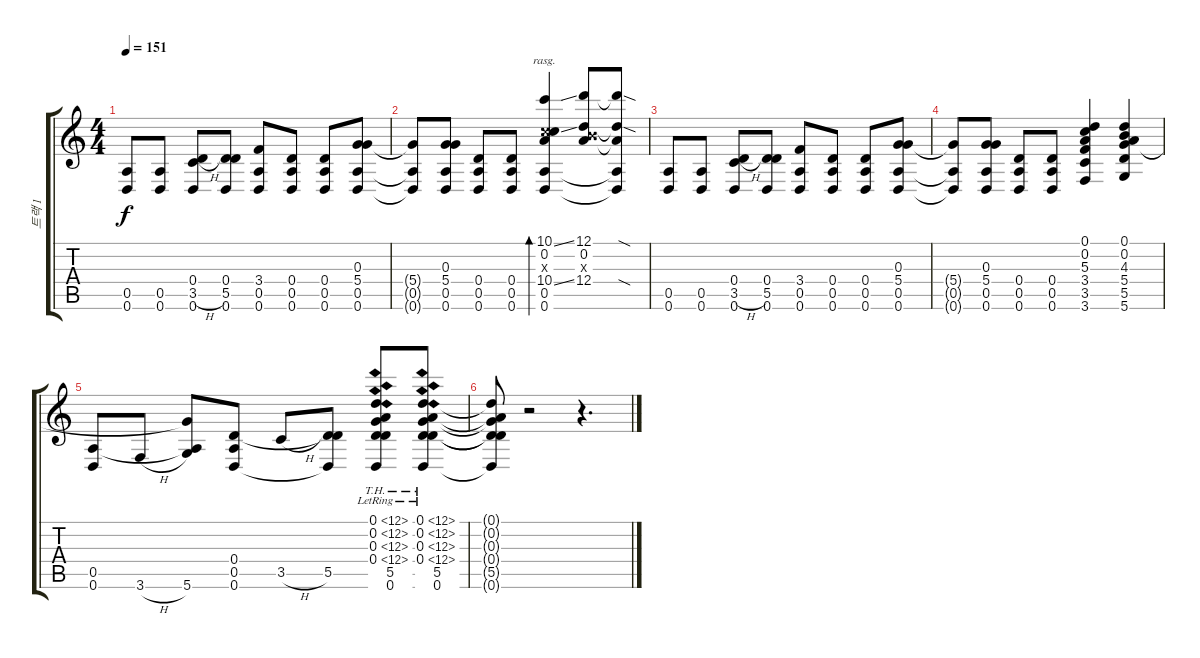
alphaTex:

\track ("트랙 1" "트랙 1") {instrument acousticguitarsteel}
\staff {score tabs}
\tuning (D4 A3 G3 D3 A2 D2) {hide}
\ts (4 4)
\tempo 151
\clef g2
\ks c
(0.5 0.6).8{dy f} (0.5 0.6).8 (0.4 3.5{h} 0.6).8 (0.4 5.5 0.6).8 (3.4 0.5 0.6).8 (0.4 0.5 0.6).8 (0.4 0.5 0.6).8 (0.3 5.4 0.5 0.6).8 |
(5.4{t} 0.5{t} 0.6{t}).8 (0.3 5.4 0.5 0.6).8 (0.4 0.5 0.6).8 (0.4 0.5 0.6).8 (10.1{ss} 0.2 5.3{x} 10.4{ss} 0.5 0.6).4{bd 60 rasg ii} (12.1 0.2 4.3{x} 12.4).8 (12.1{sod t} 0.2{t} 12.4{sod t} 0.5{t} 0.6{t}).8 |
(0.5 0.6).8 (0.5 0.6).8 (0.4 3.5{h} 0.6).8 (0.4 5.5 0.6).8 (3.4 0.5 0.6).8 (0.4 0.5 0.6).8 (0.4 0.5 0.6).8 (0.3 5.4 0.5 0.6).8 |
(5.4{t} 0.5{t} 0.6{t}).8 (0.3 5.4 0.5 0.6).8 (0.4 0.5 0.6).8 (0.4 0.5 0.6).8 (0.1 0.2 5.3 3.4 3.5 3.6).4 (0.1 0.2 4.3 5.4 5.5 5.6).4 |
(0.5 0.6).8 3.6{h}.8 (5.4{t} 0.5{t} 5.6).8 (0.4 0.5 0.6).8 3.5{h}.8 (0.4{t} 5.5 0.6{t}).8 (0.1{th 12 lr} 0.2{th 12 lr} 0.3{th 12 lr} 0.4{th 12 lr} 5.5{lr} 0.6{lr}).8 (0.1{th 12 lr} 0.2{th 12 lr} 0.3{th 12 lr} 0.4{th 12 lr} 5.5{lr} 0.6{lr}).8 |
(0.1{t} 0.2{t} 0.3{t} 0.4{t} 5.5{t} 0.6{t}).8 r.2 r.4{d}
